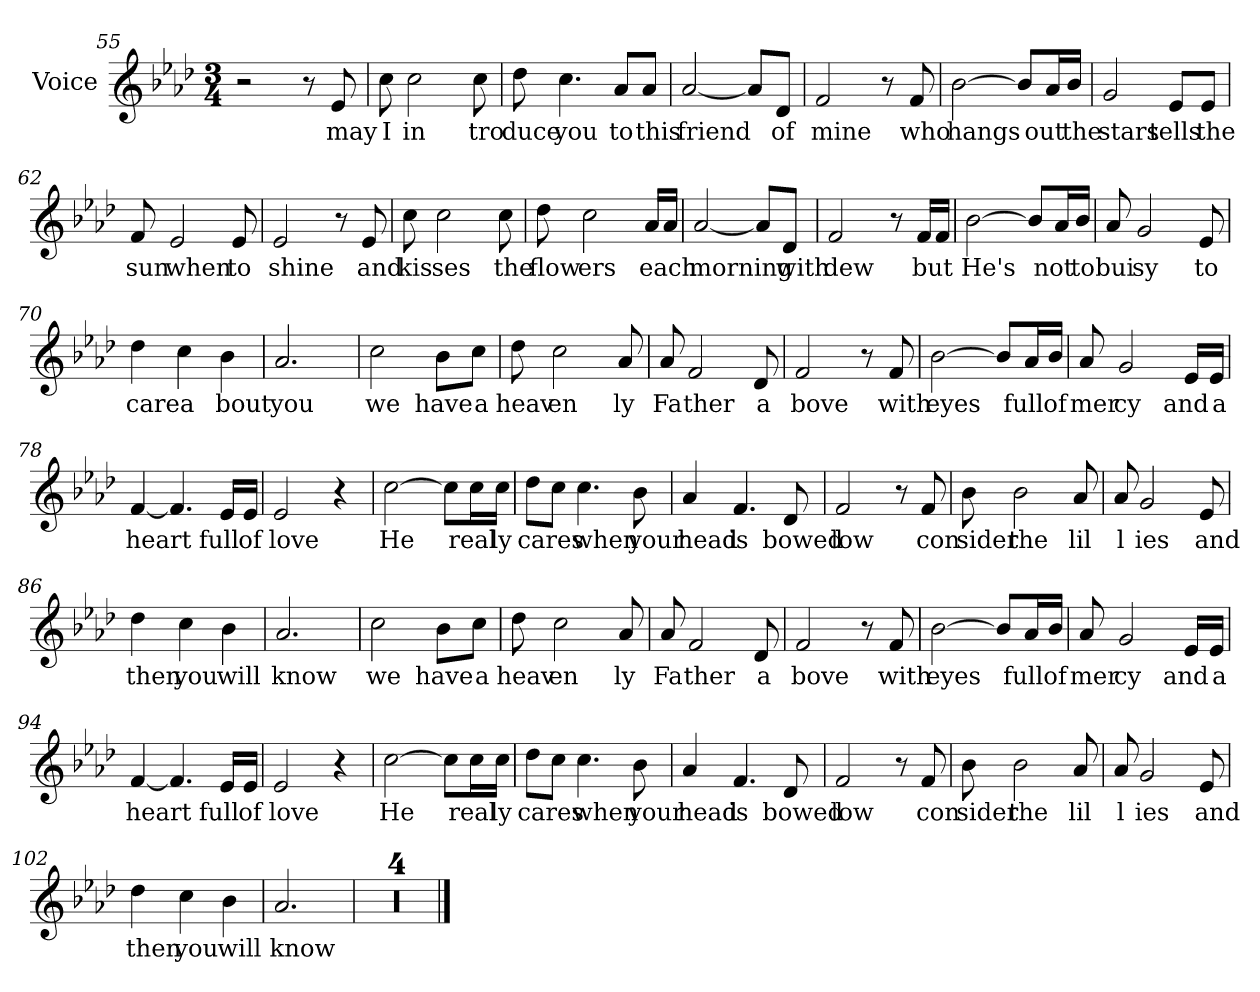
**kern	**text
*part1	*part1
*staff1	*staff1
*I"Voice	*
*I'V	*
*clefG2	*
*k[b-e-a-d-]	*
*A-:	*
*M3/4	*
=55	=55
2r	.
8r	.
!	!LO:LY:b
8e-/	may
=56	=56
!	!LO:LY:b
8cc\	I
!	!LO:LY:b
2cc\	in
!	!LO:LY:b
8cc\	tro
=57	=57
!	!LO:LY:b
8dd-\	duce
!	!LO:LY:b
4.cc\	you
!	!LO:LY:b
8a-/L	to
!	!LO:LY:b
8a-/J	this
=58	=58
!	!LO:LY:b
[2a-/	friend
8a-/L]	.
!	!LO:LY:b
8d-/J	of
=59	=59
!	!LO:LY:b
2f/	mine
8r	.
!	!LO:LY:b
8f/	who
!!LO:LB:g=z
=60	=60
!	!LO:LY:b
[2b-\	hangs
8b-/L]	.
!	!LO:LY:b
16a-/L	out
!	!LO:LY:b
16b-/JJ	the
=61	=61
!	!LO:LY:b
2g/	stars
!	!LO:LY:b
8e-/L	tells
!	!LO:LY:b
8e-/J	the
=62	=62
!	!LO:LY:b
8f/	sun
!	!LO:LY:b
2e-/	when
!	!LO:LY:b
8e-/	to
=63	=63
!	!LO:LY:b
2e-/	shine
8r	.
!	!LO:LY:b
8e-/	and
=64	=64
!	!LO:LY:b
8cc\	kis
!	!LO:LY:b
2cc\	ses
!	!LO:LY:b
8cc\	the
=65	=65
!	!LO:LY:b
8dd-\	flow
!	!LO:LY:b
2cc\	ers
!	!LO:LY:b
16a-/LL	each
16a-/JJ	.
!!LO:LB:g=z
=66	=66
!	!LO:LY:b
[2a-/	morning
8a-/L]	.
!	!LO:LY:b
8d-/J	with
=67	=67
!	!LO:LY:b
2f/	dew
8r	.
!	!LO:LY:b
16f/LL	but
16f/JJ	.
=68	=68
!	!LO:LY:b
[2b-\	He's
8b-/L]	.
!	!LO:LY:b
16a-/L	not
!	!LO:LY:b
16b-/JJ	to
=69	=69
!	!LO:LY:b
8a-/	bui
!	!LO:LY:b
2g/	sy
!	!LO:LY:b
8e-/	to
=70	=70
!	!LO:LY:b
4dd-\	care
!	!LO:LY:b
4cc\	a
!	!LO:LY:b
4b-\	bout
=71	=71
!	!LO:LY:b
2.a-/	you
=72	=72
!	!LO:LY:b
2cc\	we
!	!LO:LY:b
8b-\L	have
!	!LO:LY:b
8cc\J	a
!!LO:LB:g=z
=73	=73
!	!LO:LY:b
8dd-\	heav
!	!LO:LY:b
2cc\	en
!	!LO:LY:b
8a-/	ly
=74	=74
!	!LO:LY:b
8a-/	Fa
!	!LO:LY:b
2f/	ther
!	!LO:LY:b
8d-/	a
=75	=75
!	!LO:LY:b
2f/	bove
8r	.
!	!LO:LY:b
8f/	with
=76	=76
!	!LO:LY:b
[2b-\	eyes
8b-/L]	.
!	!LO:LY:b
16a-/L	full
!	!LO:LY:b
16b-/JJ	of
=77	=77
!	!LO:LY:b
8a-/	mer
!	!LO:LY:b
2g/	cy
!	!LO:LY:b
16e-/LL	and
!	!LO:LY:b
16e-/JJ	a
=78	=78
!	!LO:LY:b
[4f/	heart
4.f/]	.
!	!LO:LY:b
16e-/LL	full
!	!LO:LY:b
16e-/JJ	of
!!LO:LB:g=z
=79	=79
!	!LO:LY:b
2e-/	love
4r	.
=80	=80
!	!LO:LY:b
[2cc\	He
8cc\L]	.
!	!LO:LY:b
16cc\L	real
!	!LO:LY:b
16cc\JJ	ly
=81	=81
!	!LO:LY:b
8dd-\L	cares
8cc\J	.
!	!LO:LY:b
4.cc\	when
!	!LO:LY:b
8b-\	your
=82	=82
!	!LO:LY:b
4a-/	head
!	!LO:LY:b
4.f/	is
!	!LO:LY:b
8d-/	bowed
=83	=83
!	!LO:LY:b
2f/	low
8r	.
!	!LO:LY:b
8f/	con
=84	=84
!	!LO:LY:b
8b-\	sider
!	!LO:LY:b
2b-\	the
!	!LO:LY:b
8a-/	lil
!!LO:LB:g=z
=85	=85
!	!LO:LY:b
8a-/	l
!	!LO:LY:b
2g/	ies
!	!LO:LY:b
8e-/	and
=86	=86
!	!LO:LY:b
4dd-\	then
!	!LO:LY:b
4cc\	you
!	!LO:LY:b
4b-\	will
=87	=87
!	!LO:LY:b
2.a-/	know
=88	=88
!	!LO:LY:b
2cc\	we
!	!LO:LY:b
8b-\L	have
!	!LO:LY:b
8cc\J	a
=89	=89
!	!LO:LY:b
8dd-\	heav
!	!LO:LY:b
2cc\	en
!	!LO:LY:b
8a-/	ly
=90	=90
!	!LO:LY:b
8a-/	Fa
!	!LO:LY:b
2f/	ther
!	!LO:LY:b
8d-/	a
=91	=91
!	!LO:LY:b
2f/	bove
8r	.
!	!LO:LY:b
8f/	with
!!LO:LB:g=z
=92	=92
!	!LO:LY:b
[2b-\	eyes
8b-/L]	.
!	!LO:LY:b
16a-/L	full
!	!LO:LY:b
16b-/JJ	of
=93	=93
!	!LO:LY:b
8a-/	mer
!	!LO:LY:b
2g/	cy
!	!LO:LY:b
16e-/LL	and
!	!LO:LY:b
16e-/JJ	a
=94	=94
!	!LO:LY:b
[4f/	heart
4.f/]	.
!	!LO:LY:b
16e-/LL	full
!	!LO:LY:b
16e-/JJ	of
=95	=95
!	!LO:LY:b
2e-/	love
4r	.
=96	=96
!	!LO:LY:b
[2cc\	He
8cc\L]	.
!	!LO:LY:b
16cc\L	real
!	!LO:LY:b
16cc\JJ	ly
=97	=97
!	!LO:LY:b
8dd-\L	cares
8cc\J	.
!	!LO:LY:b
4.cc\	when
!	!LO:LY:b
8b-\	your
!!LO:LB:g=z
=98	=98
!	!LO:LY:b
4a-/	head
!	!LO:LY:b
4.f/	is
!	!LO:LY:b
8d-/	bowed
=99	=99
!	!LO:LY:b
2f/	low
8r	.
!	!LO:LY:b
8f/	con
=100	=100
!	!LO:LY:b
8b-\	sider
!	!LO:LY:b
2b-\	the
!	!LO:LY:b
8a-/	lil
=101	=101
!	!LO:LY:b
8a-/	l
!	!LO:LY:b
2g/	ies
!	!LO:LY:b
8e-/	and
=102	=102
!	!LO:LY:b
4dd-\	then
!	!LO:LY:b
4cc\	you
!	!LO:LY:b
4b-\	will
=103	=103
!	!LO:LY:b
2.a-/	know
=104	=104
2.r	.
=105	=105
2.r	.
=106	=106
2.r	.
=107	=107
2.r	.
==	==
*-	*-
